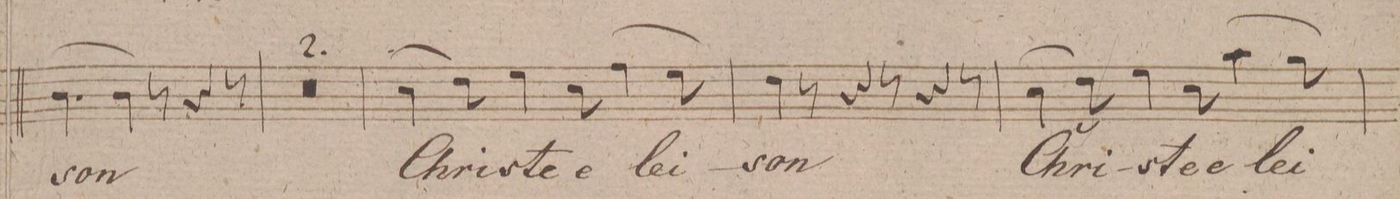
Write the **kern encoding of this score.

**kern	**dynam	**text
*I"Tenore.	*	*
*clefC4	*	*
*k[f#]	*	*
*M9/8	*	*
[4.A\	.	-son,
4A\]	.	.
8r	.	.
4r	.	.
8r	.	.
=30	=30	=30
8%9r	.	.
=31	=31	=31
8%9r	.	.
=32	=32	=32
(4B\	.	Chri-
8c\)	.	.
4d\	.	-ste
8B\	.	e-
(4e\	.	-lei-
8d\)	.	.
=33	=33	=33
4c\	.	-son
8r	.	.
4r	.	.
8r	.	.
4r	.	.
8r	.	.
=34	=34	=34
(4B\	.	Chri-
8c\)	.	.
4d\	.	-ste
8B\	.	e-
(4g\	.	-lei-
8f#\)	.	.
=35	=35	=35
*-	*-	*-
